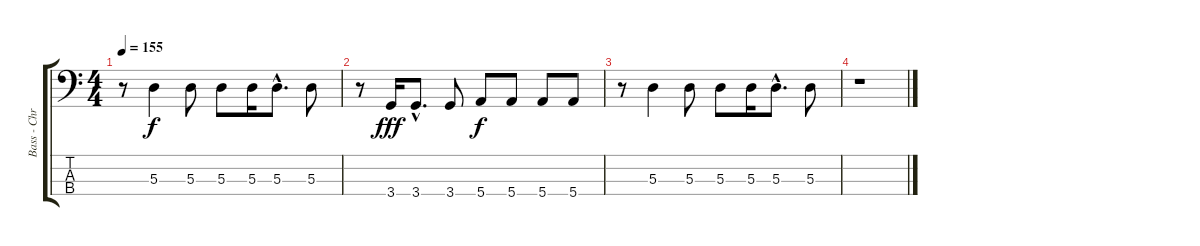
\track ("Bass - Chris" "Bass - Chr") {instrument electricbassfinger}
\staff {score tabs}
\tuning (G2 D2 A1 E1) {hide}
\ts (4 4)
\tempo 155
\clef f4
\ks c
r.8{dy f} 5.3.4 5.3.8 5.3.8 5.3.16 5.3{hac}.8{d} 5.3.8 |
r.8 3.4.16{dy fff} 3.4{hac}.8{d} 3.4.8 5.4.8{dy f} 5.4.8 5.4.8 5.4.8 |
r.8 5.3.4 5.3.8 5.3.8 5.3.16 5.3{hac}.8{d} 5.3.8 |
r.1
